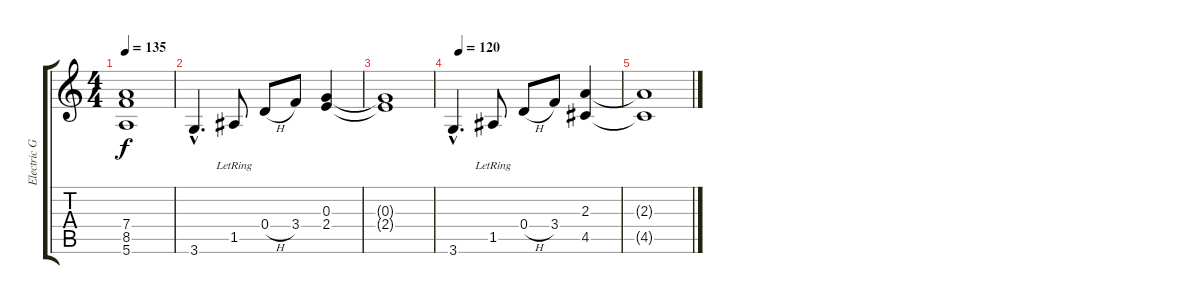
\track ("Electric Guitar" "Electric G") {instrument electricguitarjazz}
\staff {score tabs}
\tuning (E4 B3 G3 D3 A2 E2) {hide}
\ts (4 4)
\tempo 135
\clef g2
\ks c
(7.4{t} 8.5{t} 5.6{t}).1{dy f} |
3.6{hac}.4{d} 1.5{lr}.8 0.4{h}.8 3.4.8 (0.3 2.4).4 |
(0.3{t} 2.4{t}).1 |
\tempo (120 0.041666666666666664)
3.6{hac}.4{d} 1.5{lr}.8 0.4{h}.8 3.4.8 (2.3 4.5).4 |
(2.3{t} 4.5{t}).1
